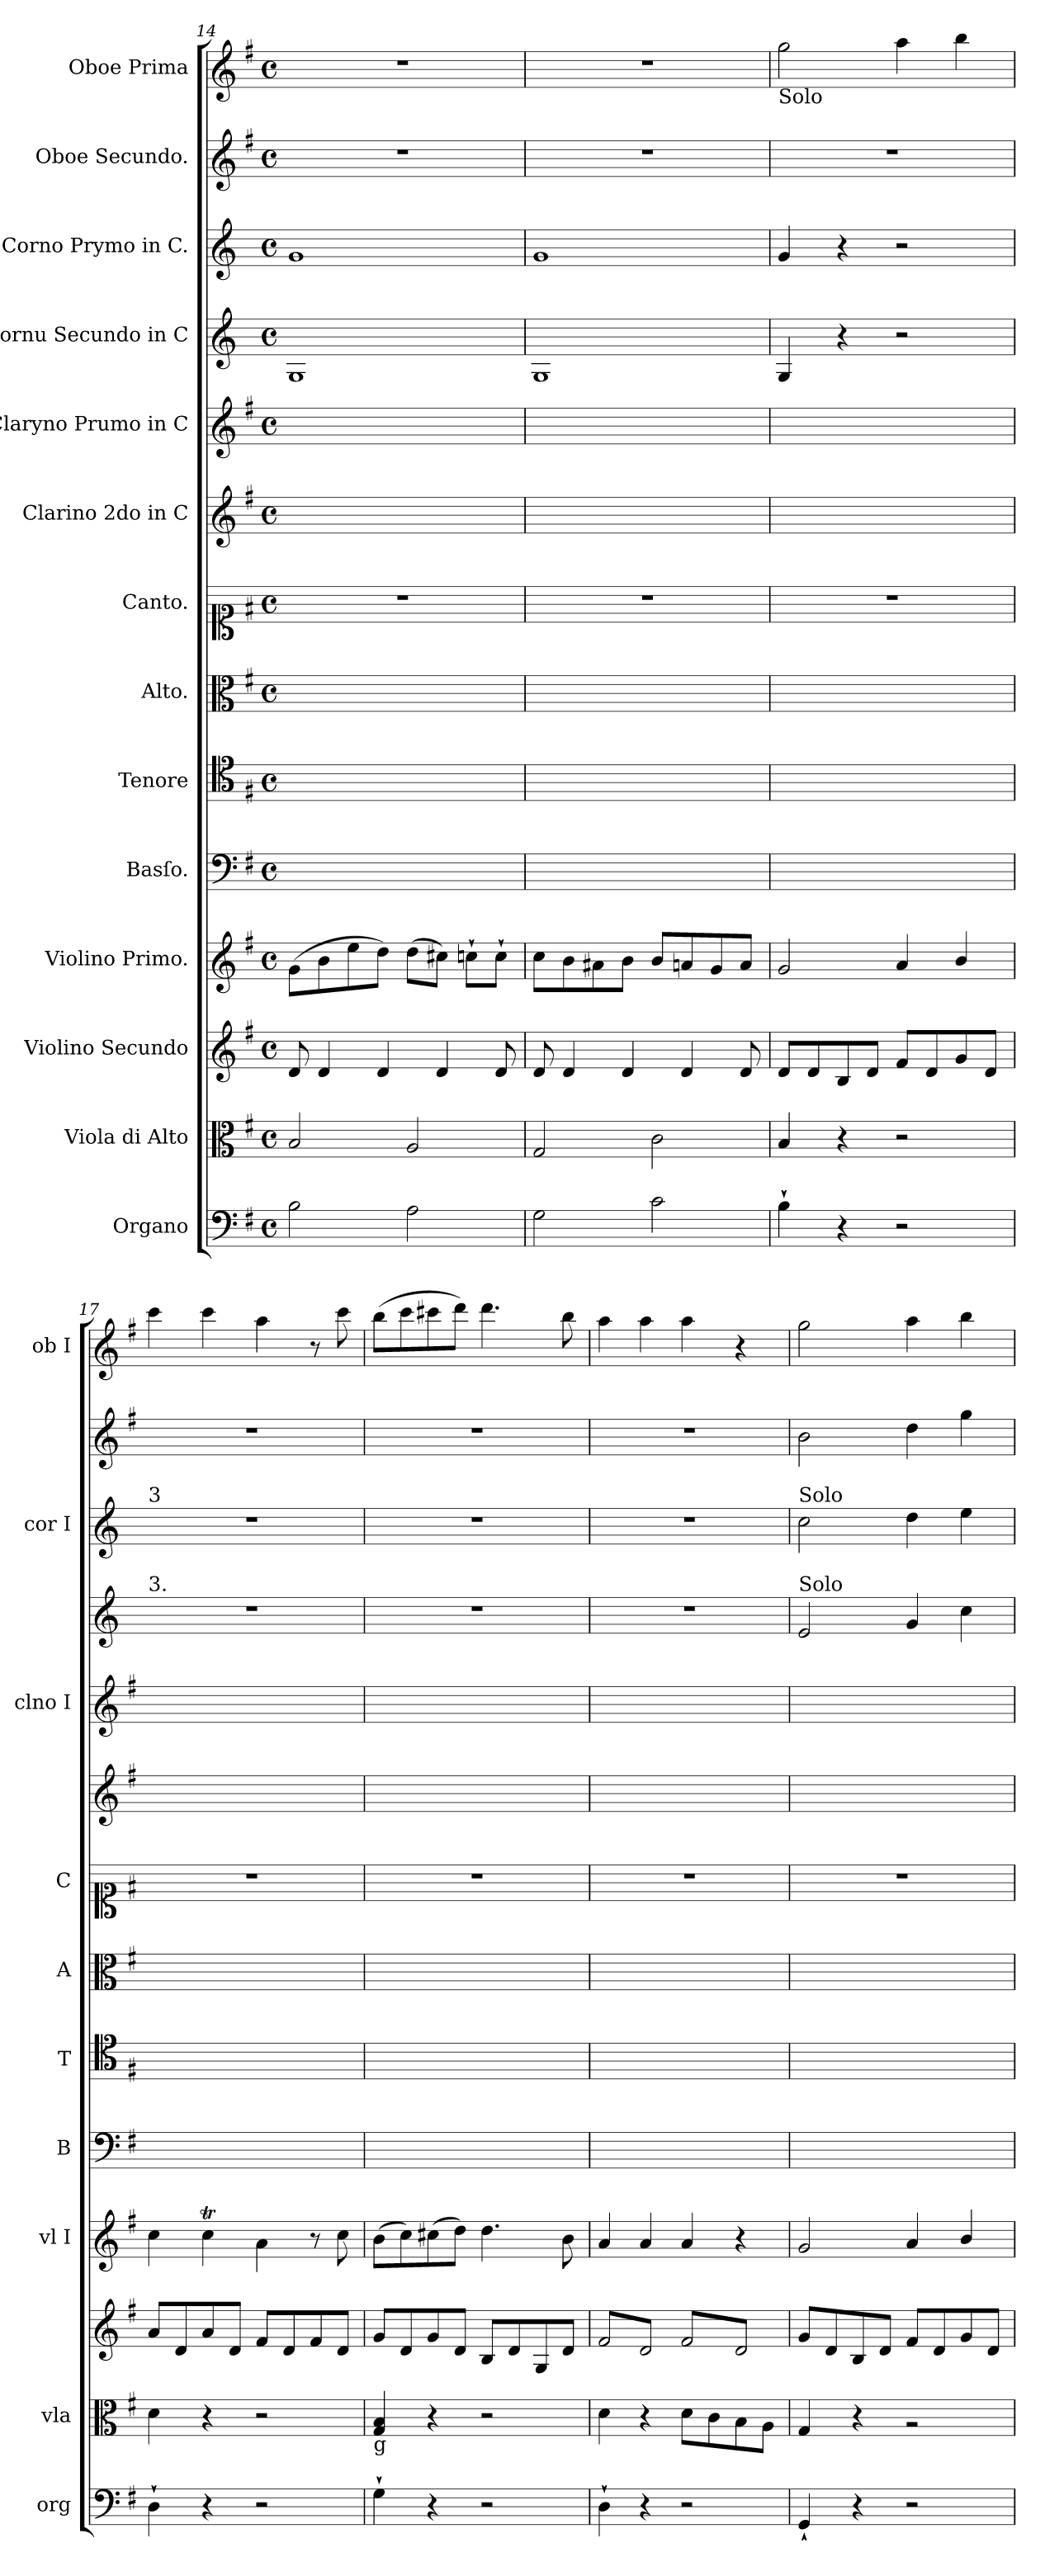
**kern	**kern	**dynam	**kern	**kern	**kern	**kern	**kern	**kern	**kern	**kern	**kern	**kern	**kern	**kern
*part14	*part13	*part13	*part12	*part11	*part10	*part9	*part8	*part7	*part6	*part5	*part4	*part3	*part2	*part1
*staff14	*staff13	*staff13	*staff12	*staff11	*staff10	*staff9	*staff8	*staff7	*staff6	*staff5	*staff4	*staff3	*staff2	*staff1
*I"Organo	*I"Viola di Alto	*	*I"Violino Secundo	*I"Violino Primo.	*I"Basſo.	*I"Tenore	*I"Alto.	*I"Canto.	*I"Clarino 2do in C	*I"Claryno Prumo in C	*I"Cornu Secundo in C	*I"Corno Prymo in C.	*I"Oboe Secundo.	*I"Oboe Prima
*I'org	*I'vla	*	*	*I'vl I	*I'B	*I'T	*I'A	*I'C	*	*I'clno I	*	*I'cor I	*	*I'ob I
*clefF4	*clefC3	*	*clefG2	*clefG2	*clefF4	*clefC4	*clefC3	*clefC1	*clefG2	*clefG2	*clefG2	*clefG2	*clefG2	*clefG2
*	*	*	*	*	*	*	*	*	*	*	*ITrd3c5	*ITrd3c5	*	*
*k[f#]	*k[f#]	*	*k[f#]	*k[f#]	*k[f#]	*k[f#]	*k[f#]	*k[f#]	*k[f#]	*k[f#]	*k[f#]	*k[f#]	*k[f#]	*k[f#]
*G:	*G:	*	*G:	*G:	*G:	*G:	*G:	*G:	*G:	*G:	*G:	*G:	*G:	*G:
*M4/4	*M4/4	*	*M4/4	*M4/4	*M4/4	*M4/4	*M4/4	*M4/4	*M4/4	*M4/4	*M4/4	*M4/4	*M4/4	*M4/4
*met(c)	*met(c)	*	*met(c)	*met(c)	*met(c)	*met(c)	*met(c)	*met(c)	*met(c)	*met(c)	*met(c)	*met(c)	*met(c)	*met(c)
=14	=14	=14	=14	=14	=14	=14	=14	=14	=14	=14	=14	=14	=14	=14
2B\	2B/	.	8d/	(8g\L	1ryy	1ryy	1ryy	1r	1ryy	1ryy	1D	1d	1r	1r
.	.	.	4d/	8b\	.	.	.	.	.	.	.	.	.	.
.	.	.	.	8ee\	.	.	.	.	.	.	.	.	.	.
.	.	.	4d/	8dd\J)	.	.	.	.	.	.	.	.	.	.
2A\	2A/	.	.	(8dd\L	.	.	.	.	.	.	.	.	.	.
.	.	.	4d/	8cc#X\J)	.	.	.	.	.	.	.	.	.	.
.	.	.	.	8ccn`\L	.	.	.	.	.	.	.	.	.	.
.	.	.	8d/	8cc`\J	.	.	.	.	.	.	.	.	.	.
=15	=15	=15	=15	=15	=15	=15	=15	=15	=15	=15	=15	=15	=15	=15
2G\	2G/	.	8d/	8cc\L	1ryy	1ryy	1ryy	1r	1ryy	1ryy	1D	1d	1r	1r
.	.	.	4d/	8b\	.	.	.	.	.	.	.	.	.	.
.	.	.	.	8a#X\	.	.	.	.	.	.	.	.	.	.
.	.	.	4d/	8b\J	.	.	.	.	.	.	.	.	.	.
2c\	2c\	.	.	8b/L	.	.	.	.	.	.	.	.	.	.
.	.	.	4d/	8an/	.	.	.	.	.	.	.	.	.	.
.	.	.	.	8g/	.	.	.	.	.	.	.	.	.	.
.	.	.	8d/	8a/J	.	.	.	.	.	.	.	.	.	.
=16	=16	=16	=16	=16	=16	=16	=16	=16	=16	=16	=16	=16	=16	=16
!	!	!	!	!	!	!	!	!	!	!	!	!	!	!LO:TX:b:t=Solo
4B`\	4B/	.	8d/L	2g/	1ryy	1ryy	1ryy	1r	1ryy	1ryy	4D/	4d/	1r	2gg\
.	.	.	8d/	.	.	.	.	.	.	.	.	.	.	.
4r	4r	.	8B/	.	.	.	.	.	.	.	4r	4r	.	.
.	.	.	8d/J	.	.	.	.	.	.	.	.	.	.	.
2r	2r	.	8f#/L	4a/	.	.	.	.	.	.	2r	2r	.	4aa\
.	.	.	8d/	.	.	.	.	.	.	.	.	.	.	.
.	.	.	8g/	4b/	.	.	.	.	.	.	.	.	.	4bb\
.	.	.	8d/J	.	.	.	.	.	.	.	.	.	.	.
=17	=17	=17	=17	=17	=17	=17	=17	=17	=17	=17	=17	=17	=17	=17
!	!	!	!	!	!	!	!	!	!	!	!	!LO:TX:a:t=3	!	!
!	!	!	!	!	!	!	!	!	!	!	!LO:TX:a:t=3.	!	!	!
4D`\	4d\	.	8a/L	4cc\	1ryy	1ryy	1ryy	1r	1ryy	1ryy	1r	1r	1r	4ccc\
.	.	.	8d/	.	.	.	.	.	.	.	.	.	.	.
4r	4r	.	8a/	4ccT\	.	.	.	.	.	.	.	.	.	4ccc\
.	.	.	8d/J	.	.	.	.	.	.	.	.	.	.	.
2r	2r	.	8f#/L	4a\	.	.	.	.	.	.	.	.	.	4aa\
.	.	.	8d/	.	.	.	.	.	.	.	.	.	.	.
.	.	.	8f#/	8r	.	.	.	.	.	.	.	.	.	8r
.	.	.	8d/J	8cc\	.	.	.	.	.	.	.	.	.	8ccc\
=18	=18	=18	=18	=18	=18	=18	=18	=18	=18	=18	=18	=18	=18	=18
!	!LO:TX:b:t=g	!	!	!	!	!	!	!	!	!	!	!	!	!
4G`\	4G/ 4B/	.	8g/L	(8b\L	1ryy	1ryy	1ryy	1r	1ryy	1ryy	1r	1r	1r	(8bb\L
.	.	.	8d/	8cc\)	.	.	.	.	.	.	.	.	.	8ccc\
4r	4r	.	8g/	(8cc#X\	.	.	.	.	.	.	.	.	.	8ccc#X\
.	.	.	8d/J	8dd\J)	.	.	.	.	.	.	.	.	.	8ddd\J)
2r	2r	.	8B/L	4.dd\	.	.	.	.	.	.	.	.	.	4.ddd\
.	.	.	8d/	.	.	.	.	.	.	.	.	.	.	.
.	.	.	8G/	.	.	.	.	.	.	.	.	.	.	.
.	.	.	8d/J	8b\	.	.	.	.	.	.	.	.	.	8bb\
=19	=19	=19	=19	=19	=19	=19	=19	=19	=19	=19	=19	=19	=19	=19
*	*	*	*tremolo	*	*	*	*	*	*	*	*	*	*	*
4D`\	4d\	.	8f#/L	4a/	1ryy	1ryy	1ryy	1r	1ryy	1ryy	1r	1r	1r	4aa\
.	.	.	8d/	.	.	.	.	.	.	.	.	.	.	.
4r	4r	.	8f#/	4a/	.	.	.	.	.	.	.	.	.	4aa\
.	.	.	8d/J	.	.	.	.	.	.	.	.	.	.	.
2r	8d\L	.	8f#/L	4a/	.	.	.	.	.	.	.	.	.	4aa\
.	8c\	for	8d/	.	.	.	.	.	.	.	.	.	.	.
.	8B\	.	8f#/	4r	.	.	.	.	.	.	.	.	.	4r
.	8A\J	.	8d/J	.	.	.	.	.	.	.	.	.	.	.
*	*	*	*Xtremolo	*	*	*	*	*	*	*	*	*	*	*
=20	=20	=20	=20	=20	=20	=20	=20	=20	=20	=20	=20	=20	=20	=20
!	!	!	!	!	!	!	!	!	!	!	!	!LO:TX:a:t=Solo	!	!
!	!	!	!	!	!	!	!	!	!	!	!LO:TX:a:t=Solo	!	!	!
4GG`/	4G/	.	8g/L	2g/	1ryy	1ryy	1ryy	1r	1ryy	1ryy	2B/	2g\	2b\	2gg\
.	.	.	8d/	.	.	.	.	.	.	.	.	.	.	.
4r	4r	.	8B/	.	.	.	.	.	.	.	.	.	.	.
.	.	.	8d/J	.	.	.	.	.	.	.	.	.	.	.
2r	2rA	.	8f#/L	4a/	.	.	.	.	.	.	4d/	4a\	4dd\	4aa\
.	.	.	8d/	.	.	.	.	.	.	.	.	.	.	.
.	.	.	8g/	4b/	.	.	.	.	.	.	4g\	4b\	4gg\	4bb\
.	.	.	8d/J	.	.	.	.	.	.	.	.	.	.	.
=	=	=	=	=	=	=	=	=	=	=	=	=	=	=
*-	*-	*-	*-	*-	*-	*-	*-	*-	*-	*-	*-	*-	*-	*-
